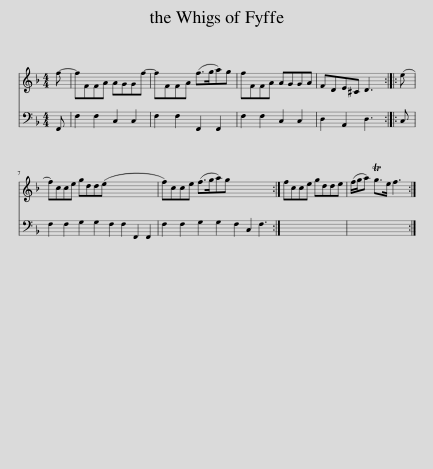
X:1
%%score 1 2
L:1/8
M:4/4
I:linebreak $
K:F
V:1 treble
V:2 bass
V:1
 f- | fFFA AGGf- | fFFA (f>ga)g | fFFA AGGA | FDE^C D3 :: %5
 (e |$ f)cce gdd(e x8 | f)cce (f>ga)g x7 :| fcce gdde | (f/g/a) Tg>e f3 :| %10
V:2
 F,, | F,2 F,2 C,2 C,2 | F,2 F,2 F,,2 F,,2 | F,2 F,2 C,2 C,2 | D,2 A,,2 D,3 :: %5
 C, |$ F,2 F,2 G,2 G,2 F,2 F,2 F,,2 F,,2 | F,2 F,2 G,2 G,2 F,2 C,2 F,3 :| x8 | x7 :| %10
